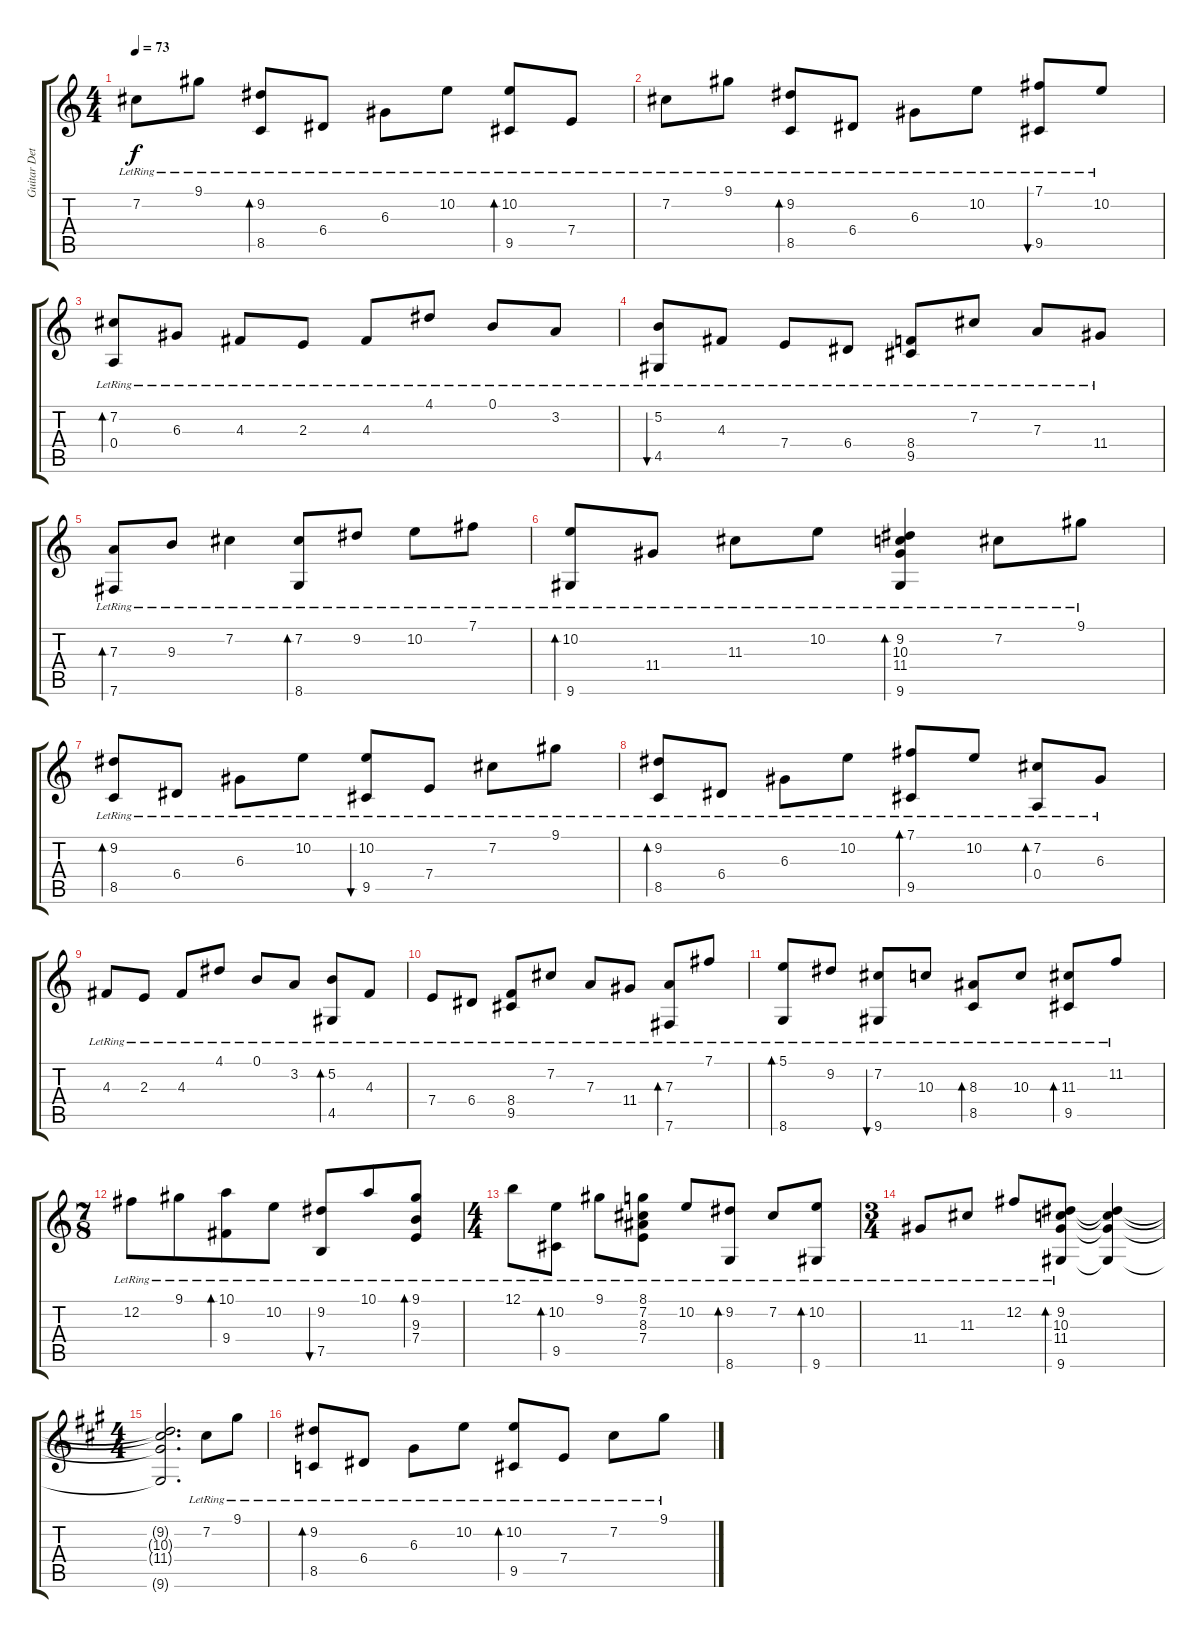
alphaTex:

\track ("Guitar Detuned" "Guitar Det") {instrument acousticguitarsteel}
\staff {score tabs}
\tuning (B3 Gb3 D3 A2 E2 B1) {hide}
\ts (4 4)
\tempo 73
\clef g2
\ks c
7.2{lr}.8{dy f instrument acousticguitarsteel} 9.1{lr}.8 (9.2{lr} 8.5{lr}).8{bd 120} 6.4{lr}.8 6.3{lr}.8 10.2{lr}.8 (10.2{lr} 9.5{lr}).8{bd 120} 7.4{lr}.8 |
7.2{lr}.8 9.1{lr}.8 (9.2{lr} 8.5{lr}).8{bd 120} 6.4{lr}.8 6.3{lr}.8 10.2{lr}.8 (7.1{lr} 9.5{lr}).8{bu 120} 10.2{lr}.8 |
(7.2{lr} 0.4{lr}).8{bd 120} 6.3{lr}.8 4.3{lr}.8 2.3{lr}.8 4.3{lr}.8 4.1{lr}.8 0.1{lr}.8 3.2{lr}.8 |
(5.2{lr} 4.5{lr}).8{bu 480} 4.3{lr}.8 7.4{lr}.8 6.4{lr}.8 (8.4{lr} 9.5{lr}).8 7.2{lr}.8 7.3{lr}.8 11.4{lr}.8 |
(7.3{lr} 7.6{lr}).8{bd 120} 9.3{lr}.8 7.2{lr}.4 (7.2{lr} 8.6{lr}).8{bd 120} 9.2{lr}.8 10.2{lr}.8 7.1{lr}.8 |
(10.2{lr} 9.6{lr}).8{bd 120} 11.4{lr}.8 11.3{lr}.8 10.2{lr}.8 (9.2 10.3 11.4 9.6{lr}).4{bd 120} 7.2{lr}.8 9.1{lr}.8 |
(9.2{lr} 8.5{lr}).8{bd 120} 6.4{lr}.8 6.3{lr}.8 10.2{lr}.8 (10.2{lr} 9.5{lr}).8{bu 480} 7.4{lr}.8 7.2{lr}.8 9.1{lr}.8 |
(9.2{lr} 8.5{lr}).8{bd 480} 6.4{lr}.8 6.3{lr}.8 10.2{lr}.8 (7.1{lr} 9.5{lr}).8{bd 120} 10.2{lr}.8 (7.2{lr} 0.4{lr}).8{bd 120} 6.3{lr}.8 |
4.3{lr}.8 2.3{lr}.8 4.3{lr}.8 4.1{lr}.8 0.1{lr}.8 3.2{lr}.8 (5.2{lr} 4.5{lr}).8{bd 120} 4.3{lr}.8 |
7.4{lr}.8 6.4{lr}.8 (8.4{lr} 9.5{lr}).8 7.2{lr}.8 7.3{lr}.8 11.4{lr}.8 (7.3{lr} 7.6{lr}).8{bd 120} 7.1{lr}.8 |
(5.1{lr} 8.6{lr}).8{bd 120} 9.2{lr}.8 (7.2{lr} 9.6{lr}).8{bu 120} 10.3{lr}.8 (8.3{lr} 8.5{lr}).8{bd 120} 10.3{lr}.8 (11.3{lr} 9.5{lr}).8{bd 120} 11.2{lr}.8 |
\ts (7 8)
12.2{lr}.8 9.1{lr}.8 (10.1{lr} 9.4{lr}).8{bd 120} 10.2{lr}.8 (9.2{lr} 7.5{lr}).8{bu 120} 10.1{lr}.8 (9.1{lr} 9.3{lr} 7.4{lr}).8{bd 120} |
\ts (4 4)
12.1{lr}.8 (10.2{lr} 9.5{lr}).8{bd 120} 9.1{lr}.8 (8.1{lr} 7.2{lr} 8.3{lr} 7.4{lr}).8 10.2{lr}.8 (9.2{lr} 8.6{lr}).8{bd 120} 7.2{lr}.8 (10.2{lr} 9.6{lr}).8{bd 120} |
\ts (3 4)
11.4{lr}.8 11.3{lr}.8 12.2{lr}.8 (9.2{lr} 10.3{lr} 11.4{lr} 9.6{lr}).8{bd 120} (9.2{t} 10.3{t} 11.4{t} 9.6{t}).4 |
\ts (4 4)
\ks a
(9.2{t} 10.3{t} 11.4{t} 9.6{t}).2{d} 7.2{lr}.8 9.1{lr}.8 |
(9.2{lr} 8.5{lr}).8{bd 120} 6.4{lr}.8 6.3{lr}.8 10.2{lr}.8 (10.2{lr} 9.5{lr}).8{bd 120} 7.4{lr}.8 7.2{lr}.8 9.1{lr}.8
